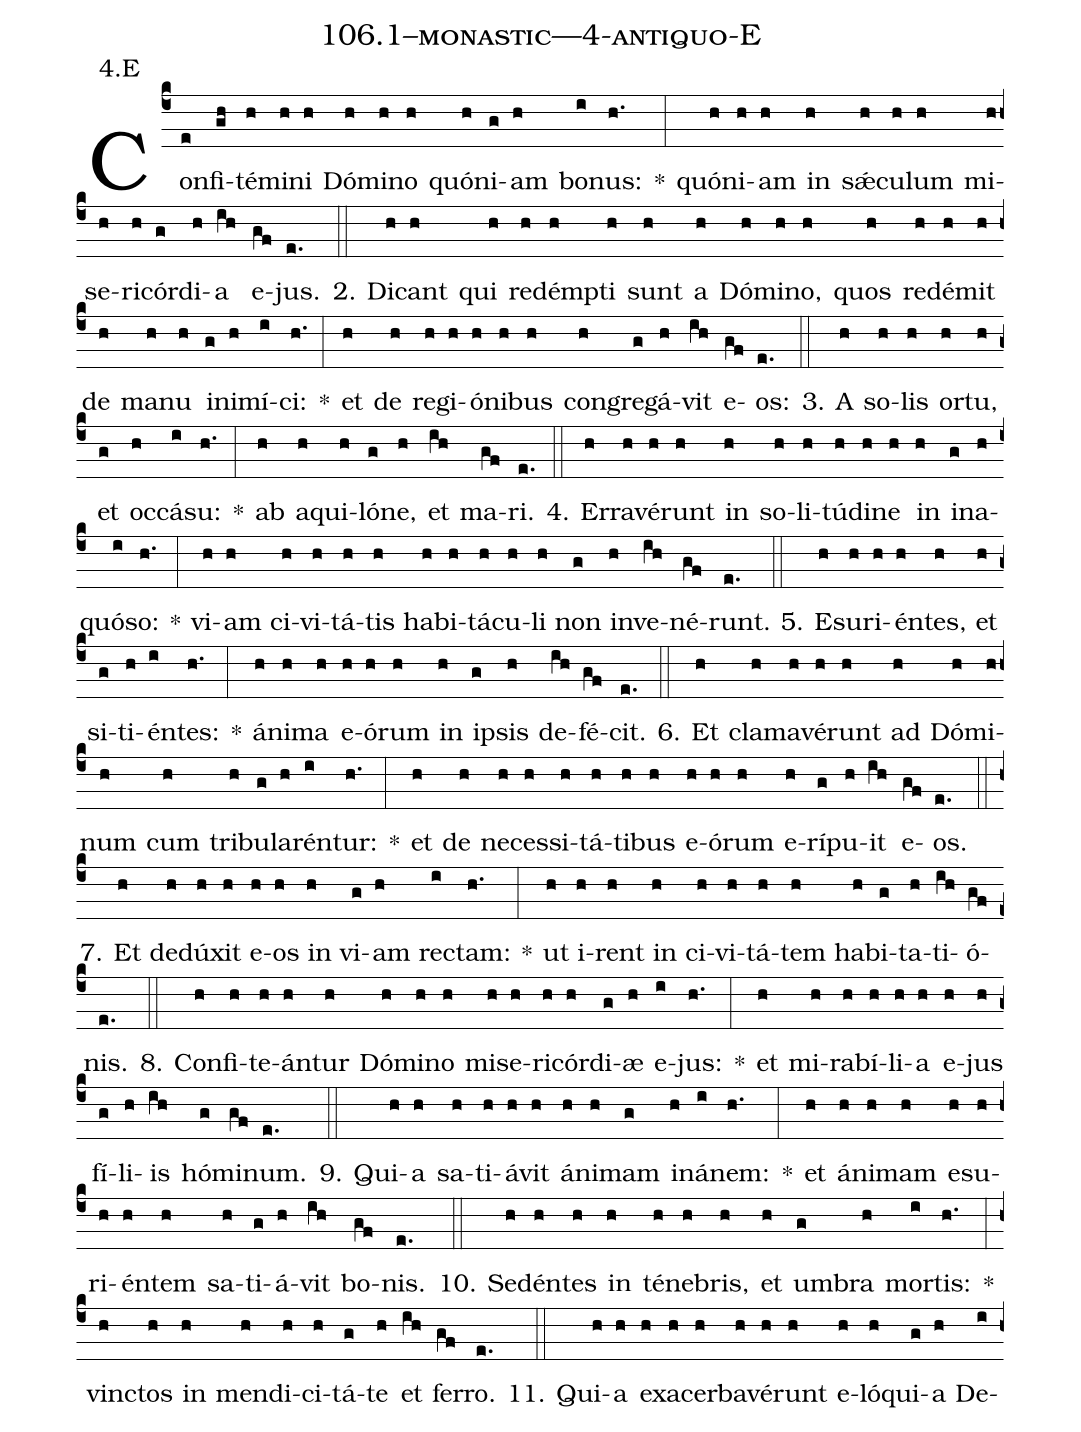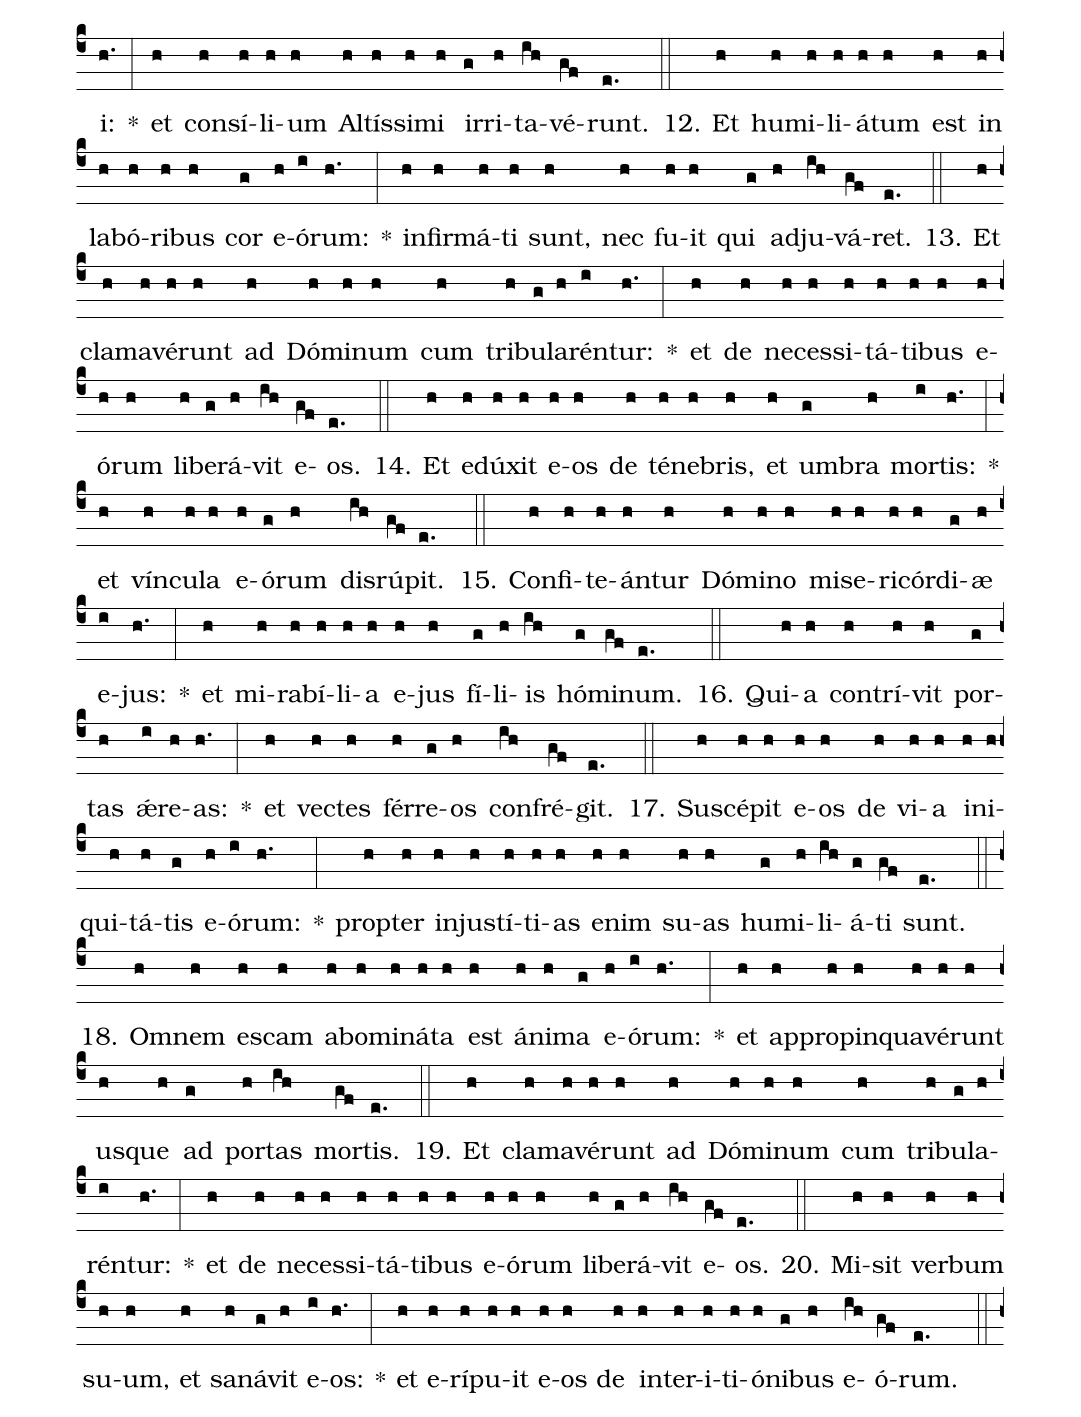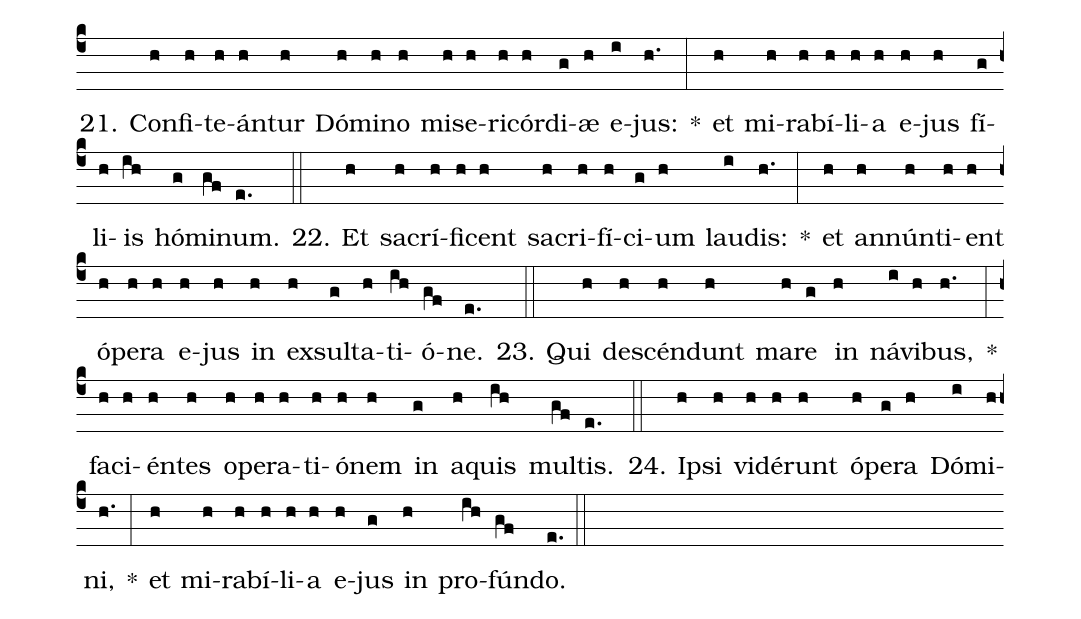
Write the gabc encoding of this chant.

name: 106.1--monastic---4-antiquo-E;
annotation: 4.E;
%%
(c4)Con(e)fi(gh)té(h)mi(h)ni(h) Dó(h)mi(h)no(h) quón(h)i(g)am(h) bo(i)nus:(h.) *(:) quón(h)i(h)am(h) in(h) sǽ(h)cu(h)lum(h) mi(h)se(h)ri(h)cór(g)di(h)a(ih) e(gf)jus.(e.) (::)
2. Di(h)cant(h) qui(h) red(h)émp(h)ti(h) sunt(h) a(h) Dó(h)mi(h)no,(h) quos(h) red(h)é(h)mit(h) de(h) ma(h)nu(h) in(g)i(h)mí(i)ci:(h.) *(:) et(h) de(h) re(h)gi(h)ó(h)ni(h)bus(h) con(h)gre(g)gá(h)vit(ih) e(gf)os:(e.) (::)
3. A(h) so(h)lis(h) or(h)tu,(h) et(g) oc(h)cá(i)su:(h.) *(:) ab(h) a(h)qui(h)ló(g)ne,(h) et(ih) ma(gf)ri.(e.) (::)
4. Er(h)ra(h)vé(h)runt(h) in(h) so(h)li(h)tú(h)di(h)ne(h) in(h) in(g)a(h)quó(i)so:(h.) *(:) vi(h)am(h) ci(h)vi(h)tá(h)tis(h) ha(h)bi(h)tá(h)cu(h)li(h) non(g) in(h)ve(ih)né(gf)runt.(e.) (::)
5. E(h)su(h)ri(h)én(h)tes,(h) et(h) si(g)ti(h)én(i)tes:(h.) *(:) á(h)ni(h)ma(h) e(h)ó(h)rum(h) in(h) ip(g)sis(h) de(ih)fé(gf)cit.(e.) (::)
6. Et(h) cla(h)ma(h)vé(h)runt(h) ad(h) Dó(h)mi(h)num(h) cum(h) tri(h)bu(g)la(h)rén(i)tur:(h.) *(:) et(h) de(h) ne(h)ces(h)si(h)tá(h)ti(h)bus(h) e(h)ó(h)rum(h) e(h)rí(g)pu(h)it(ih) e(gf)os.(e.) (::)
7. Et(h) de(h)dú(h)xit(h) e(h)os(h) in(h) vi(g)am(h) rec(i)tam:(h.) *(:) ut(h) i(h)rent(h) in(h) ci(h)vi(h)tá(h)tem(h) ha(h)bi(g)ta(h)ti(ih)ó(gf)nis.(e.) (::)
8. Con(h)fi(h)te(h)án(h)tur(h) Dó(h)mi(h)no(h) mi(h)se(h)ri(h)cór(h)di(g)æ(h) e(i)jus:(h.) *(:) et(h) mi(h)ra(h)bí(h)li(h)a(h) e(h)jus(h) fí(g)li(h)is(ih) hó(g)mi(gf)num.(e.) (::)
9. Qui(h)a(h) sa(h)ti(h)á(h)vit(h) á(h)ni(h)mam(g) in(h)á(i)nem:(h.) *(:) et(h) á(h)ni(h)mam(h) e(h)su(h)ri(h)én(h)tem(h) sa(h)ti(g)á(h)vit(ih) bo(gf)nis.(e.) (::)
10. Se(h)dén(h)tes(h) in(h) té(h)ne(h)bris,(h) et(h) um(g)bra(h) mor(i)tis:(h.) *(:) vinc(h)tos(h) in(h) men(h)di(h)ci(h)tá(g)te(h) et(ih) fer(gf)ro.(e.) (::)
11. Qui(h)a(h) ex(h)a(h)cer(h)ba(h)vé(h)runt(h) e(h)ló(h)qui(g)a(h) De(i)i:(h.) *(:) et(h) con(h)sí(h)li(h)um(h) Al(h)tís(h)si(h)mi(h) ir(g)ri(h)ta(ih)vé(gf)runt.(e.) (::)
12. Et(h) hu(h)mi(h)li(h)á(h)tum(h) est(h) in(h) la(h)bó(h)ri(h)bus(h) cor(g) e(h)ó(i)rum:(h.) *(:) in(h)fir(h)má(h)ti(h) sunt,(h) nec(h) fu(h)it(h) qui(g) ad(h)ju(ih)vá(gf)ret.(e.) (::)
13. Et(h) cla(h)ma(h)vé(h)runt(h) ad(h) Dó(h)mi(h)num(h) cum(h) tri(h)bu(g)la(h)rén(i)tur:(h.) *(:) et(h) de(h) ne(h)ces(h)si(h)tá(h)ti(h)bus(h) e(h)ó(h)rum(h) li(h)be(g)rá(h)vit(ih) e(gf)os.(e.) (::)
14. Et(h) e(h)dú(h)xit(h) e(h)os(h) de(h) té(h)ne(h)bris,(h) et(h) um(g)bra(h) mor(i)tis:(h.) *(:) et(h) vín(h)cu(h)la(h) e(h)ó(g)rum(h) dis(ih)rú(gf)pit.(e.) (::)
15. Con(h)fi(h)te(h)án(h)tur(h) Dó(h)mi(h)no(h) mi(h)se(h)ri(h)cór(h)di(g)æ(h) e(i)jus:(h.) *(:) et(h) mi(h)ra(h)bí(h)li(h)a(h) e(h)jus(h) fí(g)li(h)is(ih) hó(g)mi(gf)num.(e.) (::)
16. Qui(h)a(h) con(h)trí(h)vit(h) por(g)tas(h) ǽ(i)re(h)as:(h.) *(:) et(h) vec(h)tes(h) fér(h)re(g)os(h) con(ih)fré(gf)git.(e.) (::)
17. Su(h)scé(h)pit(h) e(h)os(h) de(h) vi(h)a(h) in(h)i(h)qui(h)tá(h)tis(g) e(h)ó(i)rum:(h.) *(:) prop(h)ter(h) in(h)jus(h)tí(h)ti(h)as(h) e(h)nim(h) su(h)as(h) hu(g)mi(h)li(ih)á(g)ti(gf) sunt.(e.) (::)
18. Om(h)nem(h) es(h)cam(h) ab(h)o(h)mi(h)ná(h)ta(h) est(h) á(h)ni(h)ma(g) e(h)ó(i)rum:(h.) *(:) et(h) ap(h)pro(h)pin(h)qua(h)vé(h)runt(h) us(h)que(h) ad(g) por(h)tas(ih) mor(gf)tis.(e.) (::)
19. Et(h) cla(h)ma(h)vé(h)runt(h) ad(h) Dó(h)mi(h)num(h) cum(h) tri(h)bu(g)la(h)rén(i)tur:(h.) *(:) et(h) de(h) ne(h)ces(h)si(h)tá(h)ti(h)bus(h) e(h)ó(h)rum(h) li(h)be(g)rá(h)vit(ih) e(gf)os.(e.) (::)
20. Mi(h)sit(h) ver(h)bum(h) su(h)um,(h) et(h) sa(h)ná(g)vit(h) e(i)os:(h.) *(:) et(h) e(h)rí(h)pu(h)it(h) e(h)os(h) de(h) in(h)ter(h)i(h)ti(h)ó(h)ni(g)bus(h) e(ih)ó(gf)rum.(e.) (::)
21. Con(h)fi(h)te(h)án(h)tur(h) Dó(h)mi(h)no(h) mi(h)se(h)ri(h)cór(h)di(g)æ(h) e(i)jus:(h.) *(:) et(h) mi(h)ra(h)bí(h)li(h)a(h) e(h)jus(h) fí(g)li(h)is(ih) hó(g)mi(gf)num.(e.) (::)
22. Et(h) sa(h)crí(h)fi(h)cent(h) sa(h)cri(h)fí(h)ci(g)um(h) lau(i)dis:(h.) *(:) et(h) an(h)nún(h)ti(h)ent(h) ó(h)pe(h)ra(h) e(h)jus(h) in(h) ex(h)sul(g)ta(h)ti(ih)ó(gf)ne.(e.) (::)
23. Qui(h) de(h)scén(h)dunt(h) ma(h)re(g) in(h) ná(i)vi(h)bus,(h.) *(:) fa(h)ci(h)én(h)tes(h) o(h)pe(h)ra(h)ti(h)ó(h)nem(h) in(g) a(h)quis(ih) mul(gf)tis.(e.) (::)
24. Ip(h)si(h) vi(h)dé(h)runt(h) ó(h)pe(g)ra(h) Dó(i)mi(h)ni,(h.) *(:) et(h) mi(h)ra(h)bí(h)li(h)a(h) e(h)jus(g) in(h) pro(ih)fún(gf)do.(e.) (::)
